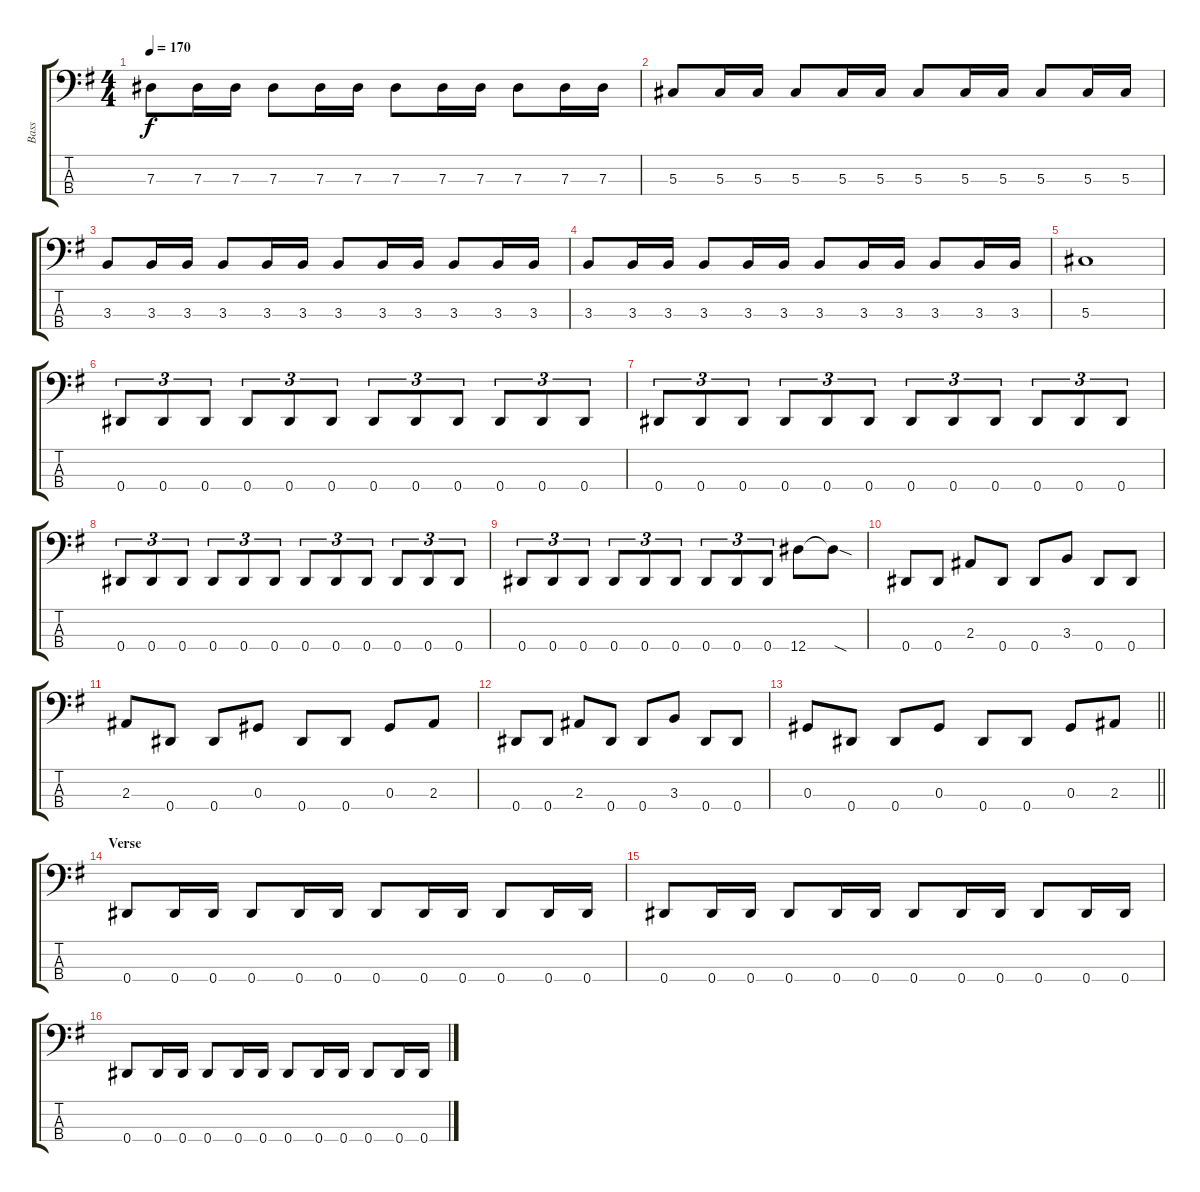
\track ("Bass" "Bass") {instrument electricbassfinger}
\staff {score tabs}
\tuning (Gb2 Db2 Ab1 Eb1) {hide}
\ts (4 4)
\tempo 170
\clef f4
\ks g
7.3.8{dy f} 7.3.16 7.3.16 7.3.8 7.3.16 7.3.16 7.3.8 7.3.16 7.3.16 7.3.8 7.3.16 7.3.16 |
5.3.8 5.3.16 5.3.16 5.3.8 5.3.16 5.3.16 5.3.8 5.3.16 5.3.16 5.3.8 5.3.16 5.3.16 |
3.3.8 3.3.16 3.3.16 3.3.8 3.3.16 3.3.16 3.3.8 3.3.16 3.3.16 3.3.8 3.3.16 3.3.16 |
3.3.8 3.3.16 3.3.16 3.3.8 3.3.16 3.3.16 3.3.8 3.3.16 3.3.16 3.3.8 3.3.16 3.3.16 |
5.3.1 |
0.4.8{tu (3 2)} 0.4.8{tu (3 2)} 0.4.8{tu (3 2)} 0.4.8{tu (3 2)} 0.4.8{tu (3 2)} 0.4.8{tu (3 2)} 0.4.8{tu (3 2)} 0.4.8{tu (3 2)} 0.4.8{tu (3 2)} 0.4.8{tu (3 2)} 0.4.8{tu (3 2)} 0.4.8{tu (3 2)} |
0.4.8{tu (3 2)} 0.4.8{tu (3 2)} 0.4.8{tu (3 2)} 0.4.8{tu (3 2)} 0.4.8{tu (3 2)} 0.4.8{tu (3 2)} 0.4.8{tu (3 2)} 0.4.8{tu (3 2)} 0.4.8{tu (3 2)} 0.4.8{tu (3 2)} 0.4.8{tu (3 2)} 0.4.8{tu (3 2)} |
0.4.8{tu (3 2)} 0.4.8{tu (3 2)} 0.4.8{tu (3 2)} 0.4.8{tu (3 2)} 0.4.8{tu (3 2)} 0.4.8{tu (3 2)} 0.4.8{tu (3 2)} 0.4.8{tu (3 2)} 0.4.8{tu (3 2)} 0.4.8{tu (3 2)} 0.4.8{tu (3 2)} 0.4.8{tu (3 2)} |
0.4.8{tu (3 2)} 0.4.8{tu (3 2)} 0.4.8{tu (3 2)} 0.4.8{tu (3 2)} 0.4.8{tu (3 2)} 0.4.8{tu (3 2)} 0.4.8{tu (3 2)} 0.4.8{tu (3 2)} 0.4.8{tu (3 2)} 12.4.8 12.4{sod t}.8 |
0.4.8 0.4.8 2.3.8 0.4.8 0.4.8 3.3.8 0.4.8 0.4.8 |
2.3.8 0.4.8 0.4.8 0.3.8 0.4.8 0.4.8 0.3.8 2.3.8 |
0.4.8 0.4.8 2.3.8 0.4.8 0.4.8 3.3.8 0.4.8 0.4.8 |
\barLineRight lightlight
0.3.8 0.4.8 0.4.8 0.3.8 0.4.8 0.4.8 0.3.8 2.3.8 |
\section ("" "Verse")
0.4.8 0.4.16 0.4.16 0.4.8 0.4.16 0.4.16 0.4.8 0.4.16 0.4.16 0.4.8 0.4.16 0.4.16 |
0.4.8 0.4.16 0.4.16 0.4.8 0.4.16 0.4.16 0.4.8 0.4.16 0.4.16 0.4.8 0.4.16 0.4.16 |
0.4.8 0.4.16 0.4.16 0.4.8 0.4.16 0.4.16 0.4.8 0.4.16 0.4.16 0.4.8 0.4.16 0.4.16
